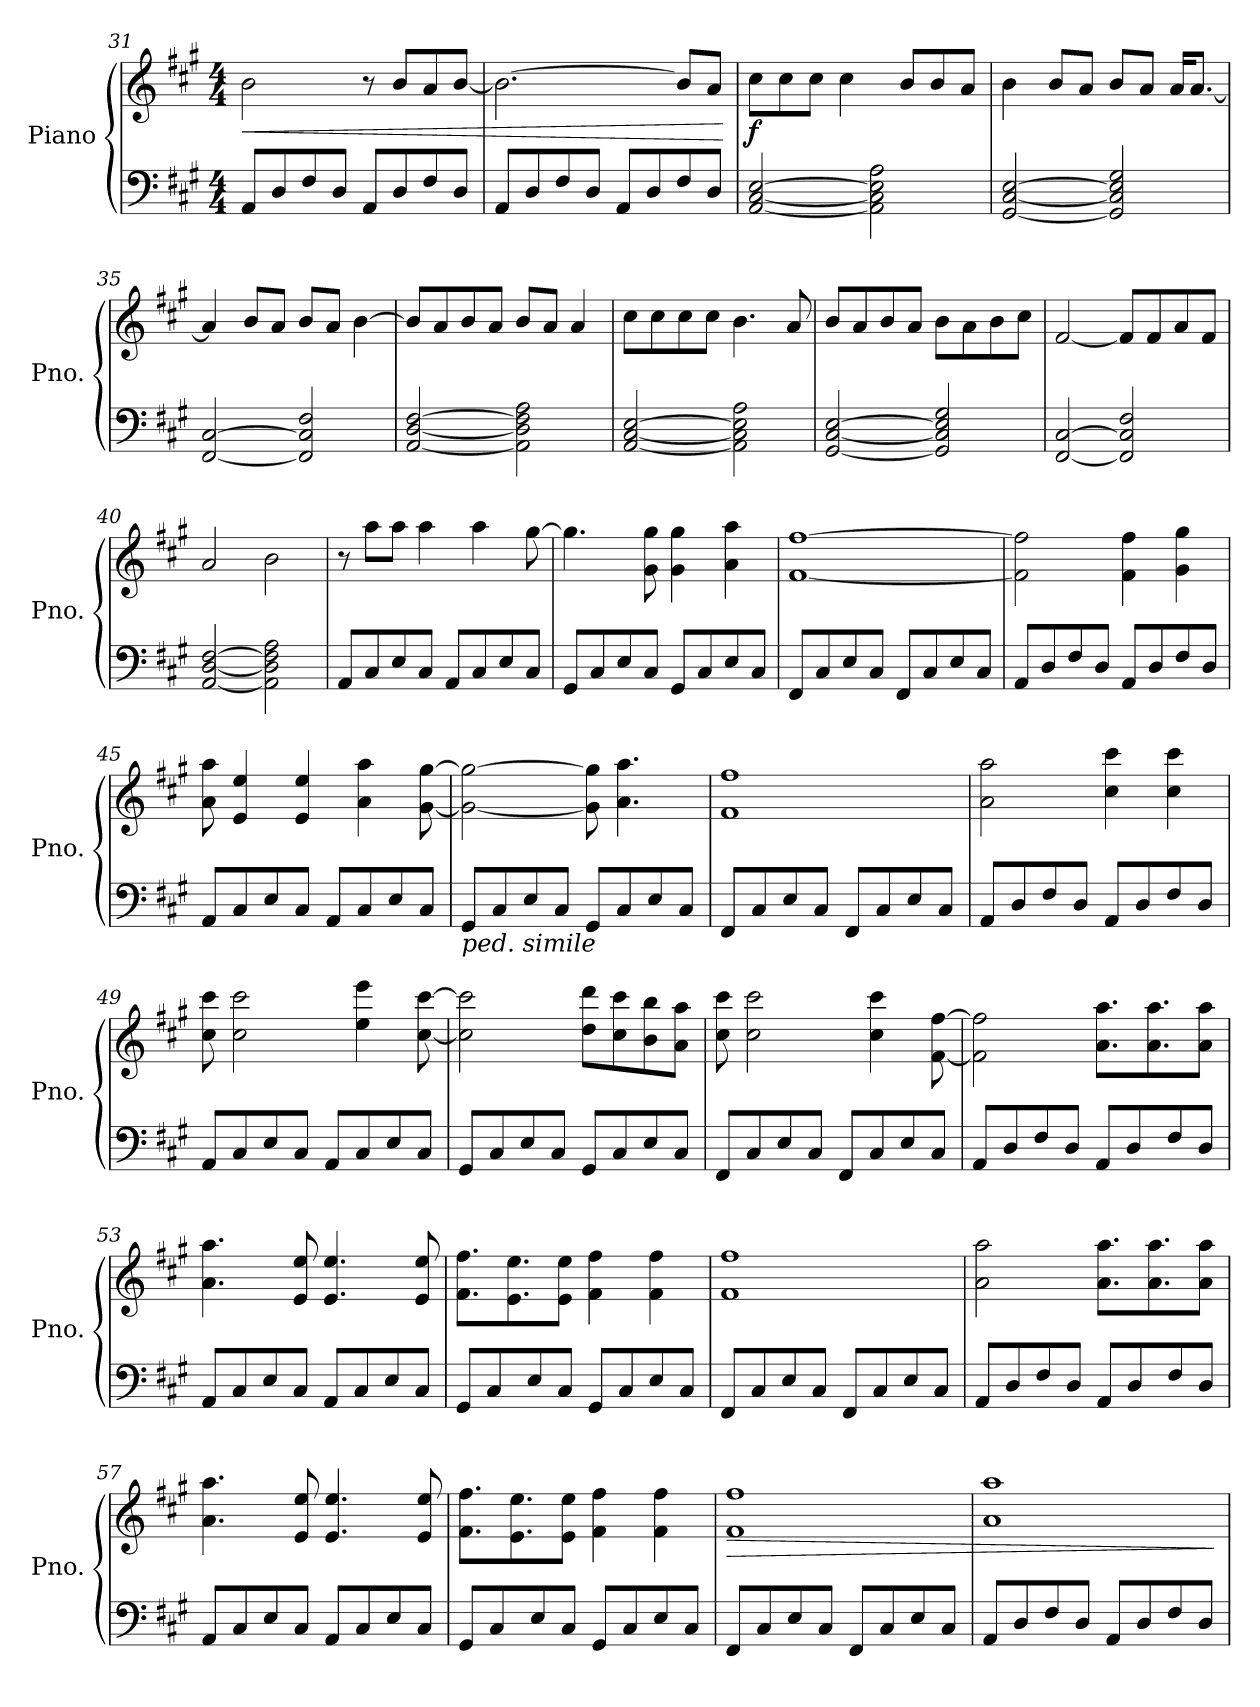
**kern	**kern	**dynam
*part1	*part1	*part1
*staff2	*staff1	*staff1/2
*I"Piano	*	*
*I'Pno.	*	*
!!LO:LB:g=z
*clefF4	*clefG2	*
*k[f#c#g#]	*k[f#c#g#]	*
*M4/4	*M4/4	*
=31	=31	=31
!	!	!LO:HP:b
8AA/L	2b\	<
8D/	.	.
8F#/	.	.
8D/J	.	.
8AA/L	8r	.
8D/	8b/L	.
8F#/	8a/	.
8D/J	[8b/J	.
=32	=32	=32
8AA/L	2.b\_	.
8D/	.	.
8F#/	.	.
8D/J	.	.
8AA/L	.	.
8D/	.	.
8F#/	8b/L]	.
8D/J	8a/J	.
.	.	[
=33	=33	=33
!	!	!LO:DY:b
[2AA/ [2C#/ [2E/	8cc#\L	f
.	8cc#\	.
.	8cc#\J	.
.	4cc#\	.
2AA\] 2C#\] 2E\] 2A\	.	.
.	8b/L	.
.	8b/	.
.	8a/J	.
=34	=34	=34
[2GG#/ [2C#/ [2E/	4b\	.
.	8b/L	.
.	8a/J	.
2GG#/] 2C#/] 2E/] 2G#/	8b/L	.
.	8a/J	.
.	16a/KL	.
.	[8.a/J	.
=35	=35	=35
[2FF#/ [2C#/	4a/]	.
.	8b/L	.
.	8a/J	.
2FF#/] 2C#/] 2F#/	8b/L	.
.	8a/J	.
.	[4b\	.
=36	=36	=36
[2AA/ [2D/ [2F#/	8b/L]	.
.	8a/	.
.	8b/	.
.	8a/J	.
2AA\] 2D\] 2F#\] 2A\	8b/L	.
.	8a/J	.
.	4a/	.
!!LO:LB:g=z
=37	=37	=37
[2AA/ [2C#/ [2E/	8cc#\L	.
.	8cc#\	.
.	8cc#\	.
.	8cc#\J	.
2AA\] 2C#\] 2E\] 2A\	4.b\	.
.	8a/	.
=38	=38	=38
[2GG#/ [2C#/ [2E/	8b/L	.
.	8a/	.
.	8b/	.
.	8a/J	.
2GG#/] 2C#/] 2E/] 2G#/	8b\L	.
.	8a\	.
.	8b\	.
.	8cc#\J	.
=39	=39	=39
[2FF#/ [2C#/	[2f#/	.
2FF#/] 2C#/] 2F#/	8f#/L]	.
.	8f#/	.
.	8a/	.
.	8f#/J	.
=40	=40	=40
[2AA/ [2D/ [2F#/	2a/	.
2AA\] 2D\] 2F#\] 2A\	2b\	.
=41	=41	=41
8AA/L	8r	.
8C#/	8aa\L	.
8E/	8aa\J	.
8C#/J	4aa\	.
8AA/L	.	.
8C#/	4aa\	.
8E/	.	.
8C#/J	[8gg#\	.
=42	=42	=42
8GG#/L	4.gg#\]	.
8C#/	.	.
8E/	.	.
8C#/J	8g#\ 8gg#\	.
8GG#/L	4g#\ 4gg#\	.
8C#/	.	.
8E/	4a\ 4aa\	.
8C#/J	.	.
!!LO:LB:g=z
=43	=43	=43
8FF#/L	[1f# [1ff#	.
8C#/	.	.
8E/	.	.
8C#/J	.	.
8FF#/L	.	.
8C#/	.	.
8E/	.	.
8C#/J	.	.
=44	=44	=44
8AA/L	2f#\] 2ff#\]	.
8D/	.	.
8F#/	.	.
8D/J	.	.
8AA/L	4f#\ 4ff#\	.
8D/	.	.
8F#/	4g#\ 4gg#\	.
8D/J	.	.
=45	=45	=45
8AA/L	8a\ 8aa\	.
8C#/	4e/ 4ee/	.
8E/	.	.
8C#/J	4e/ 4ee/	.
8AA/L	.	.
8C#/	4a\ 4aa\	.
8E/	.	.
8C#/J	[8g#\ [8gg#\	.
=46	=46	=46
!LO:TX:b:i:t=ped. simile	!	!
8GG#/L	2g#\_ 2gg#\_	.
8C#/	.	.
8E/	.	.
8C#/J	.	.
8GG#/L	8g#\] 8gg#\]	.
8C#/	4.a\ 4.aa\	.
8E/	.	.
8C#/J	.	.
=47	=47	=47
8FF#/L	1f# 1ff#	.
8C#/	.	.
8E/	.	.
8C#/J	.	.
8FF#/L	.	.
8C#/	.	.
8E/	.	.
8C#/J	.	.
!!LO:LB:g=z
=48	=48	=48
8AA/L	2a\ 2aa\	.
8D/	.	.
8F#/	.	.
8D/J	.	.
8AA/L	4cc#\ 4ccc#\	.
8D/	.	.
8F#/	4cc#\ 4ccc#\	.
8D/J	.	.
=49	=49	=49
8AA/L	8cc#\ 8ccc#\	.
8C#/	2cc#\ 2ccc#\	.
8E/	.	.
8C#/J	.	.
8AA/L	.	.
8C#/	4ee\ 4eee\	.
8E/	.	.
8C#/J	[8cc#\ [8ccc#\	.
=50	=50	=50
8GG#/L	2cc#\] 2ccc#\]	.
8C#/	.	.
8E/	.	.
8C#/J	.	.
8GG#/L	8dd\ 8ddd\L	.
8C#/	8cc#\ 8ccc#\	.
8E/	8b\ 8bb\	.
8C#/J	8a\ 8aa\J	.
=51	=51	=51
8FF#/L	8cc#\ 8ccc#\	.
8C#/	2cc#\ 2ccc#\	.
8E/	.	.
8C#/J	.	.
8FF#/L	.	.
8C#/	4cc#\ 4ccc#\	.
8E/	.	.
8C#/J	[8f#\ [8ff#\	.
=52	=52	=52
8AA/L	2f#\] 2ff#\]	.
8D/	.	.
8F#/	.	.
8D/J	.	.
8AA/L	8.a\ 8.aa\L	.
8D/	.	.
.	8.a\ 8.aa\	.
8F#/	.	.
8D/J	8a\ 8aa\J	.
!!LO:PB:g=z
=53	=53	=53
8AA/L	4.a\ 4.aa\	.
8C#/	.	.
8E/	.	.
8C#/J	8e/ 8ee/	.
8AA/L	4.e/ 4.ee/	.
8C#/	.	.
8E/	.	.
8C#/J	8e/ 8ee/	.
=54	=54	=54
8GG#/L	8.f#\ 8.ff#\L	.
8C#/	.	.
.	8.e\ 8.ee\	.
8E/	.	.
8C#/J	8e\ 8ee\J	.
8GG#/L	4f#\ 4ff#\	.
8C#/	.	.
8E/	4f#\ 4ff#\	.
8C#/J	.	.
=55	=55	=55
8FF#/L	1f# 1ff#	.
8C#/	.	.
8E/	.	.
8C#/J	.	.
8FF#/L	.	.
8C#/	.	.
8E/	.	.
8C#/J	.	.
=56	=56	=56
8AA/L	2a\ 2aa\	.
8D/	.	.
8F#/	.	.
8D/J	.	.
8AA/L	8.a\ 8.aa\L	.
8D/	.	.
.	8.a\ 8.aa\	.
8F#/	.	.
8D/J	8a\ 8aa\J	.
=57	=57	=57
8AA/L	4.a\ 4.aa\	.
8C#/	.	.
8E/	.	.
8C#/J	8e/ 8ee/	.
8AA/L	4.e/ 4.ee/	.
8C#/	.	.
8E/	.	.
8C#/J	8e/ 8ee/	.
!!LO:LB:g=z
=58	=58	=58
8GG#/L	8.f#\ 8.ff#\L	.
8C#/	.	.
.	8.e\ 8.ee\	.
8E/	.	.
8C#/J	8e\ 8ee\J	.
8GG#/L	4f#\ 4ff#\	.
8C#/	.	.
8E/	4f#\ 4ff#\	.
8C#/J	.	.
=59	=59	=59
!	!	!LO:HP:b
8FF#/L	1f# 1ff#	>
8C#/	.	.
8E/	.	.
8C#/J	.	.
8FF#/L	.	.
8C#/	.	.
8E/	.	.
8C#/J	.	.
=60	=60	=60
8AA/L	1a 1aa	.
8D/	.	.
8F#/	.	.
8D/J	.	.
8AA/L	.	.
8D/	.	.
8F#/	.	.
8D/J	.	.
.	.	]
=	=	=
*-	*-	*-
